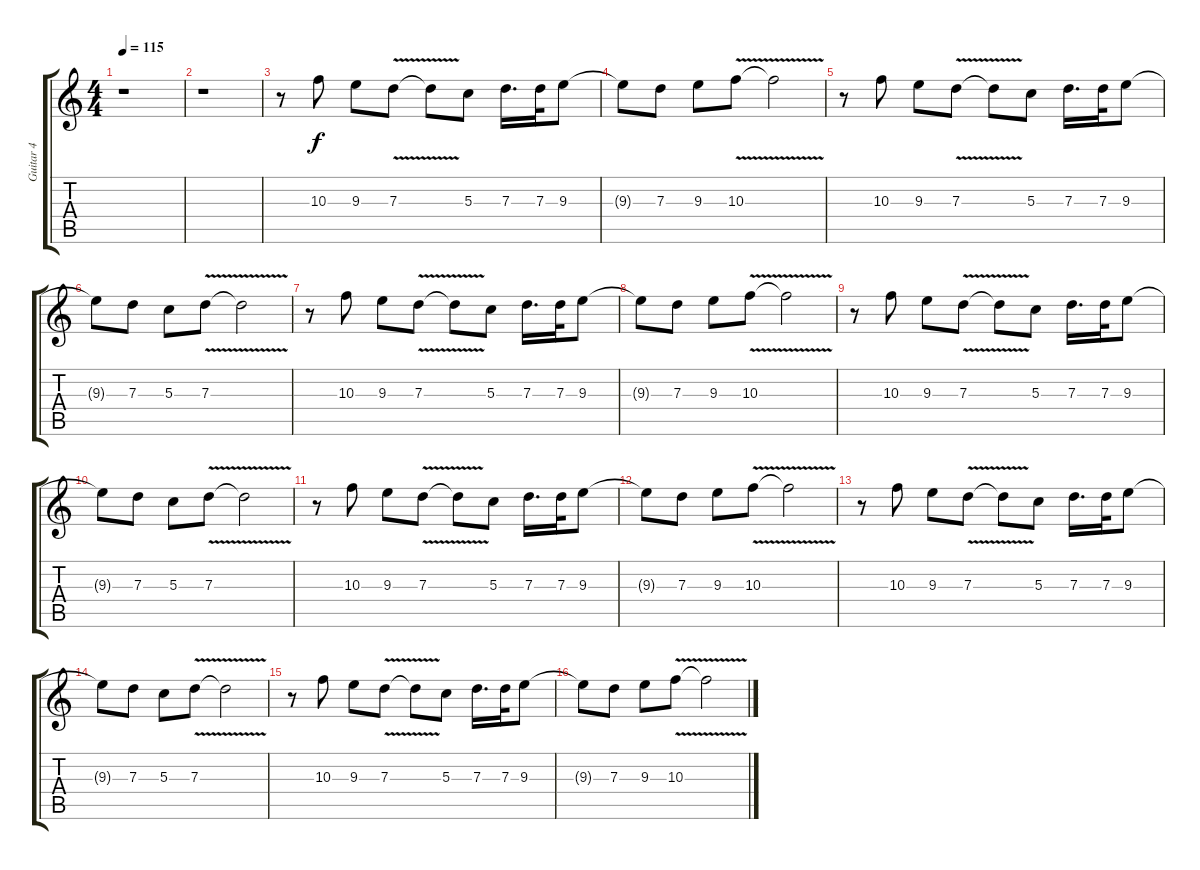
\track ("Guitar 4" "Guitar 4") {instrument electricguitarjazz}
\staff {score tabs}
\tuning (E4 B3 G3 D3 A2 E2) {hide}
\ts (4 4)
\tempo 115
\clef g2
\ks c
r.1{dy f} |
r.1 |
r.8 10.3.8 9.3.8 7.3{v}.8 7.3{t}.8 5.3.8 7.3.16{d} 7.3.32 9.3.8 |
9.3{t}.8 7.3.8 9.3.8 10.3{v}.8 10.3{t}.2 |
r.8 10.3.8 9.3.8 7.3{v}.8 7.3{t}.8 5.3.8 7.3.16{d} 7.3.32 9.3.8 |
9.3{t}.8 7.3.8 5.3.8 7.3{v}.8 7.3{t}.2 |
r.8 10.3.8 9.3.8 7.3{v}.8 7.3{t}.8 5.3.8 7.3.16{d} 7.3.32 9.3.8 |
9.3{t}.8 7.3.8 9.3.8 10.3{v}.8 10.3{t}.2 |
r.8 10.3.8 9.3.8 7.3{v}.8 7.3{t}.8 5.3.8 7.3.16{d} 7.3.32 9.3.8 |
9.3{t}.8 7.3.8 5.3.8 7.3{v}.8 7.3{t}.2 |
r.8 10.3.8 9.3.8 7.3{v}.8 7.3{t}.8 5.3.8 7.3.16{d} 7.3.32 9.3.8 |
9.3{t}.8 7.3.8 9.3.8 10.3{v}.8 10.3{t}.2 |
r.8 10.3.8 9.3.8 7.3{v}.8 7.3{t}.8 5.3.8 7.3.16{d} 7.3.32 9.3.8 |
9.3{t}.8 7.3.8 5.3.8 7.3{v}.8 7.3{t}.2 |
r.8 10.3.8 9.3.8 7.3{v}.8 7.3{t}.8 5.3.8 7.3.16{d} 7.3.32 9.3.8 |
9.3{t}.8 7.3.8 9.3.8 10.3{v}.8 10.3{t}.2
